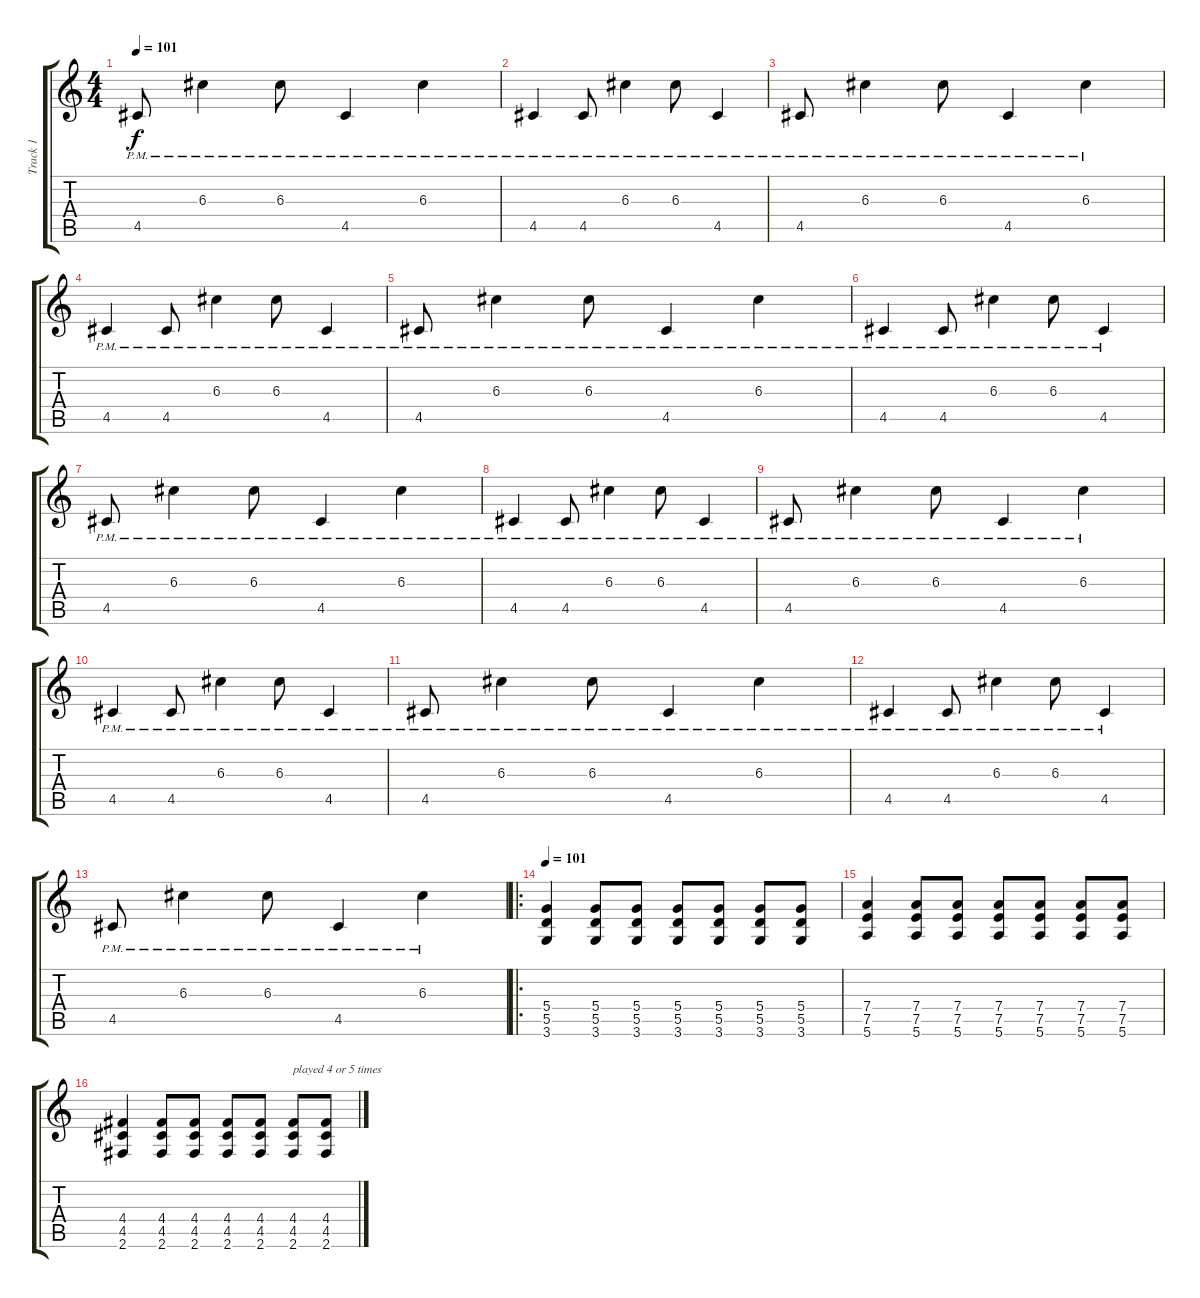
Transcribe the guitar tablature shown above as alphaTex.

\track ("Track 1" "Track 1") {instrument distortionguitar}
\staff {score tabs}
\tuning (E4 B3 G3 D3 A2 E2) {hide}
\ts (4 4)
\tempo 101
\clef g2
\ks c
4.5{pm}.8{dy f} 6.3{pm}.4 6.3{pm}.8 4.5{pm}.4 6.3{pm}.4 |
4.5{pm}.4 4.5{pm}.8 6.3{pm}.4 6.3{pm}.8 4.5{pm}.4 |
4.5{pm}.8 6.3{pm}.4 6.3{pm}.8 4.5{pm}.4 6.3{pm}.4 |
4.5{pm}.4 4.5{pm}.8 6.3{pm}.4 6.3{pm}.8 4.5{pm}.4 |
4.5{pm}.8 6.3{pm}.4 6.3{pm}.8 4.5{pm}.4 6.3{pm}.4 |
4.5{pm}.4 4.5{pm}.8 6.3{pm}.4 6.3{pm}.8 4.5{pm}.4 |
4.5{pm}.8 6.3{pm}.4 6.3{pm}.8 4.5{pm}.4 6.3{pm}.4 |
4.5{pm}.4 4.5{pm}.8 6.3{pm}.4 6.3{pm}.8 4.5{pm}.4 |
4.5{pm}.8 6.3{pm}.4 6.3{pm}.8 4.5{pm}.4 6.3{pm}.4 |
4.5{pm}.4 4.5{pm}.8 6.3{pm}.4 6.3{pm}.8 4.5{pm}.4 |
4.5{pm}.8 6.3{pm}.4 6.3{pm}.8 4.5{pm}.4 6.3{pm}.4 |
4.5{pm}.4 4.5{pm}.8 6.3{pm}.4 6.3{pm}.8 4.5{pm}.4 |
4.5{pm}.8 6.3{pm}.4 6.3{pm}.8 4.5{pm}.4 6.3{pm}.4 |
\ro
\tempo 101
(5.4 5.5 3.6).4{volume 13} (5.4 5.5 3.6).8 (5.4 5.5 3.6).8 (5.4 5.5 3.6).8 (5.4 5.5 3.6).8 (5.4 5.5 3.6).8 (5.4 5.5 3.6).8 |
(7.4 7.5 5.6).4 (7.4 7.5 5.6).8 (7.4 7.5 5.6).8 (7.4 7.5 5.6).8 (7.4 7.5 5.6).8 (7.4 7.5 5.6).8 (7.4 7.5 5.6).8 |
(4.4 4.5 2.6).4{volume 13} (4.4 4.5 2.6).8 (4.4 4.5 2.6).8 (4.4 4.5 2.6).8 (4.4 4.5 2.6).8 (4.4 4.5 2.6).8{txt "played 4 or 5 times"} (4.4 4.5 2.6).8
